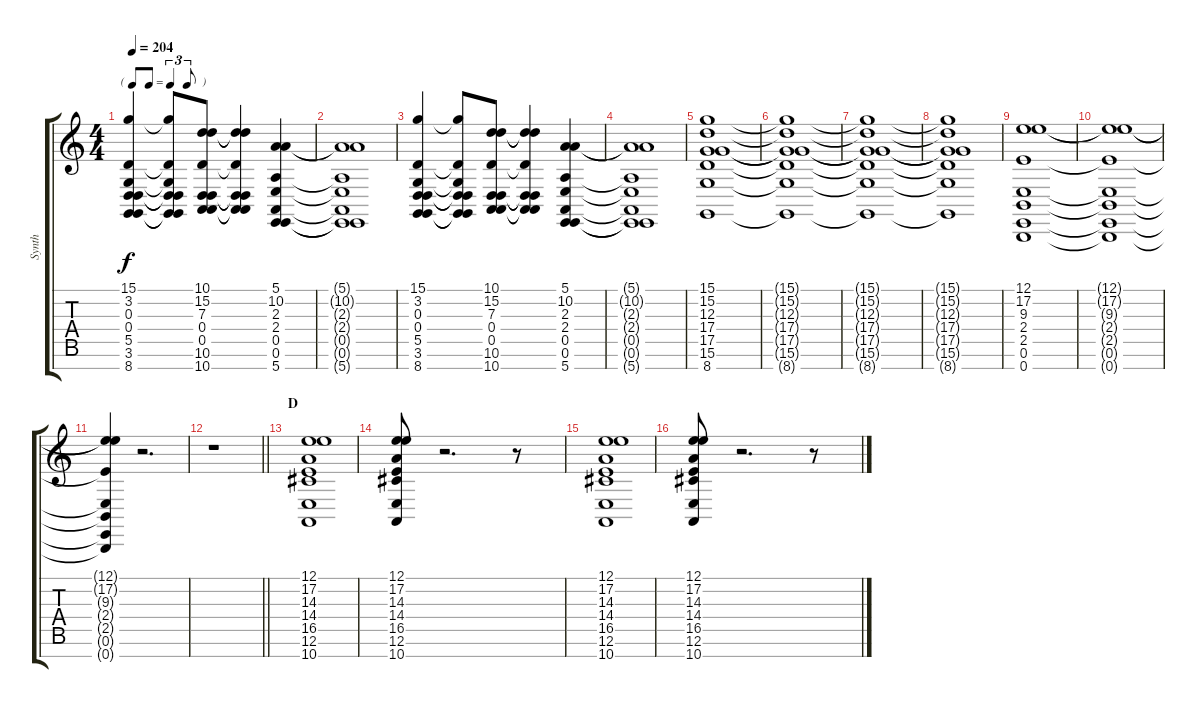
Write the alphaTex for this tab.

\track ("Synth" "Synth") {instrument lead2sawtooth}
\staff {score tabs}
\tuning (E4 B3 G3 D3 A2 E2 B1) {hide}
\ts (4 4)
\tf triplet8th
\tempo 204
\clef g2
\ks c
(15.1 3.2 0.3 0.4 5.5 3.6 8.7).4{dy f} (15.1{t} 3.2{t} 0.3{t} 0.4{t} 5.5{t} 3.6{t} 8.7{t}).8 (10.1 15.2 7.3 0.4 0.5 10.6 10.7).8 (10.1{t} 15.2{t} 7.3{t} 0.4{t} 0.5{t} 10.6{t} 10.7{t}).4 (5.1 10.2 2.3 2.4 0.5 0.6 5.7).4 |
(5.1{t} 10.2{t} 2.3{t} 2.4{t} 0.5{t} 0.6{t} 5.7{t}).1 |
(15.1 3.2 0.3 0.4 5.5 3.6 8.7).4 (15.1{t} 3.2{t} 0.3{t} 0.4{t} 5.5{t} 3.6{t} 8.7{t}).8 (10.1 15.2 7.3 0.4 0.5 10.6 10.7).8 (10.1{t} 15.2{t} 7.3{t} 0.4{t} 0.5{t} 10.6{t} 10.7{t}).4 (5.1 10.2 2.3 2.4 0.5 0.6 5.7).4 |
(5.1{t} 10.2{t} 2.3{t} 2.4{t} 0.5{t} 0.6{t} 5.7{t}).1 |
(15.1 15.2 12.3 17.4 17.5 15.6 8.7).1 |
(15.1{t} 15.2{t} 12.3{t} 17.4{t} 17.5{t} 15.6{t} 8.7{t}).1 |
(15.1{t} 15.2{t} 12.3{t} 17.4{t} 17.5{t} 15.6{t} 8.7{t}).1 |
(15.1{t} 15.2{t} 12.3{t} 17.4{t} 17.5{t} 15.6{t} 8.7{t}).1 |
(12.1 17.2 9.3 2.4 2.5 0.6 0.7).1 |
(12.1{t} 17.2{t} 9.3{t} 2.4{t} 2.5{t} 0.6{t} 0.7{t}).1 |
(12.1{t} 17.2{t} 9.3{t} 2.4{t} 2.5{t} 0.6{t} 0.7{t}).4 r.2{d} |
\barLineRight lightlight
r.1 |
\section ("" "D")
(12.1 17.2 14.3 14.4 16.5 12.6 10.7).1 |
(12.1 17.2 14.3 14.4 16.5 12.6 10.7).8 r.2{d} r.8 |
(12.1 17.2 14.3 14.4 16.5 12.6 10.7).1 |
(12.1 17.2 14.3 14.4 16.5 12.6 10.7).8 r.2{d} r.8
